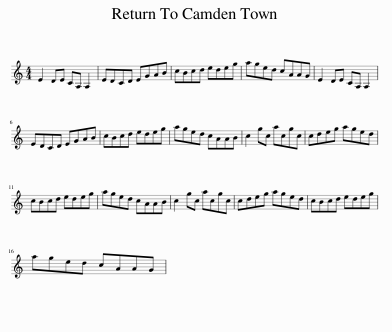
X:1
L:1/8
M:4/4
I:linebreak $
K:C
V:1 treble
V:1
 E2 DE CA, A,2 | EDCD EGAB | cBcd edeg | aged cAAG | E2 DE CA, A,2 |$ %5
 EDCD EGAB | cBcd edeg | aged cAAB | c2 gc acgc | cdeg aged |$ %10
 cBcd edeg | aged cAAB | c2 gc acgc | cdeg aged | cBcd edeg |$ %15
 aged cAAG | %16
